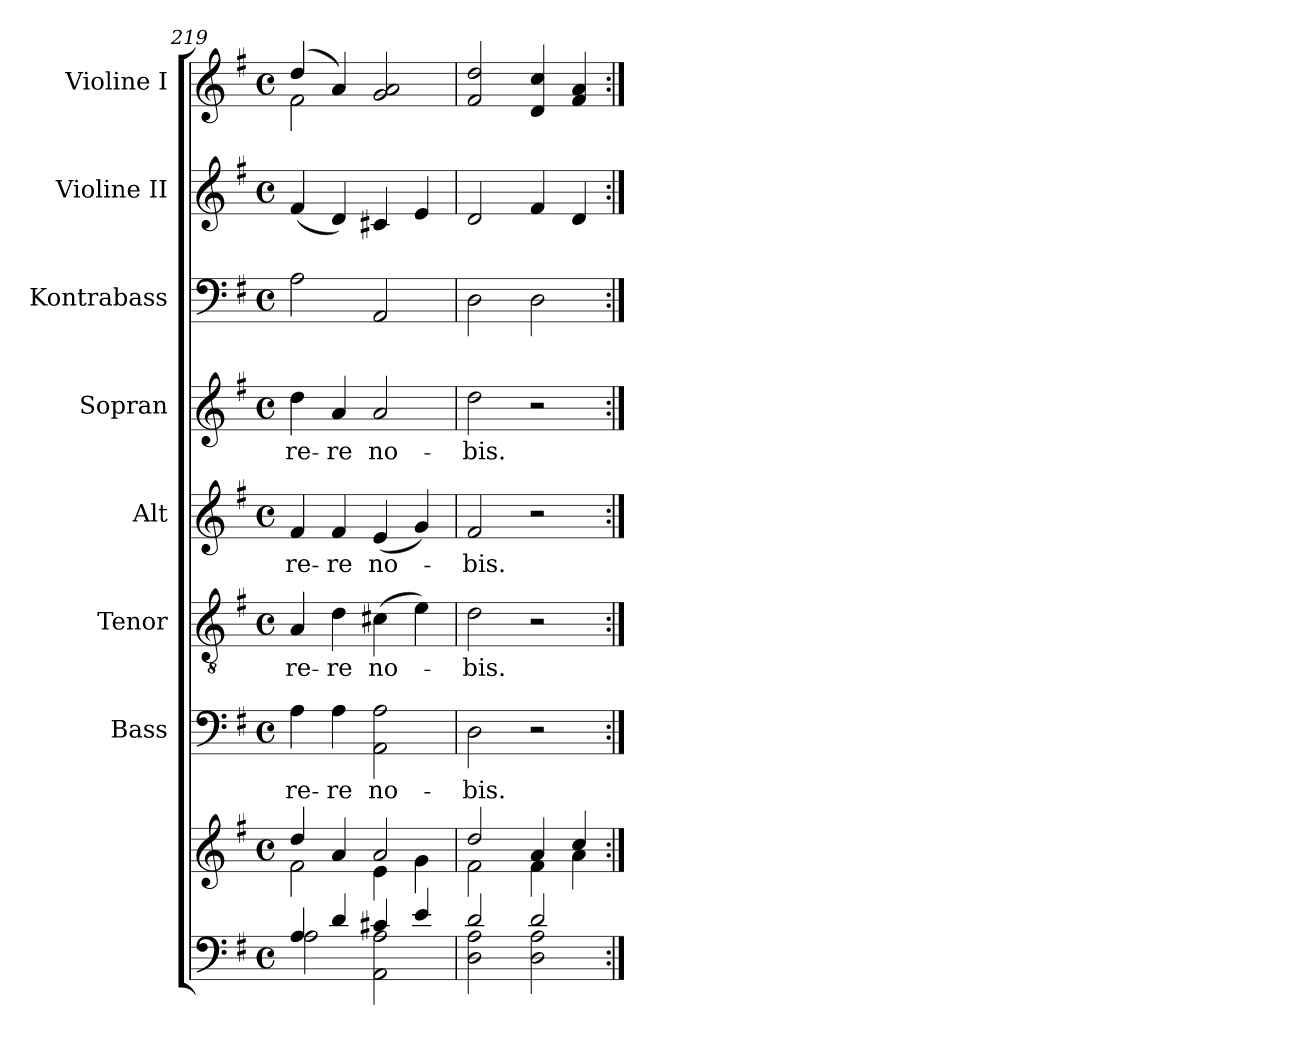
**kern	**kern	**kern	**text	**kern	**text	**kern	**text	**kern	**text	**kern	**kern	**kern
*part8	*part8	*part7	*part7	*part6	*part6	*part5	*part5	*part4	*part4	*part3	*part2	*part1
*staff9	*staff8	*staff7	*staff7	*staff6	*staff6	*staff5	*staff5	*staff4	*staff4	*staff3	*staff2	*staff1
*	*	*I"Bass	*	*I"Tenor	*	*I"Alt	*	*I"Sopran	*	*I"Kontrabass	*I"Violine II	*I"Violine I
*	*	*I'B.	*	*I'T.	*	*I'A.	*	*I'S.	*	*I'Kb.	*I'Vl. II	*I'Vl. I
*clefF4	*clefG2	*clefF4	*	*clefGv2	*	*clefG2	*	*clefG2	*	*clefF4	*clefG2	*clefG2
*	*	*	*	*	*	*	*	*	*	*ITrd7c12	*	*
*k[f#]	*k[f#]	*k[f#]	*	*k[f#]	*	*k[f#]	*	*k[f#]	*	*k[f#]	*k[f#]	*k[f#]
*G:	*G:	*G:	*	*G:	*	*G:	*	*G:	*	*G:	*G:	*G:
*M4/4	*M4/4	*M4/4	*	*M4/4	*	*M4/4	*	*M4/4	*	*M4/4	*M4/4	*M4/4
*met(c)	*met(c)	*met(c)	*	*met(c)	*	*met(c)	*	*met(c)	*	*met(c)	*met(c)	*met(c)
=219	=219	=219	=219	=219	=219	=219	=219	=219	=219	=219	=219	=219
*^	*^	*	*	*	*	*	*	*	*	*	*	*
!	!	!	!	!	!LO:LY:b	!	!LO:LY:b	!	!LO:LY:b	!	!LO:LY:b	!	!	!
*	*	*	*	*	*	*	*	*	*	*	*	*	*	*^
4A/	2A\	4dd/	2f#\	4A\	-re-	4A/	-re-	4f#/	-re-	4dd\	-re-	2AA\	(<4f#/	(4dd/	2f#\
!	!	!	!	!	!LO:LY:b	!	!LO:LY:b	!	!LO:LY:b	!	!LO:LY:b	!	!	!	!
4d/	.	4a/	.	4A\	-re	4d\	-re	4f#/	-re	4a/	-re	.	4d/)	4a/)	.
!	!	!	!	!	!LO:LY:b	!	!LO:LY:b	!	!LO:LY:b	!	!LO:LY:b	!	!	!	!
4c#X/	2AA\ 2A\	2a/	4e\	2AA\ 2A\	no-	(>4c#X\	no-	(<4e/	no-	2a/	no-	2AAA/	4c#X/	2g/ 2a/	2ryy
4e/	.	.	4g\	.	.	4e\)	.	4g/)	.	.	.	.	4e/	.	.
*	*	*	*	*	*	*	*	*	*	*	*	*	*	*v	*v
=220	=220	=220	=220	=220	=220	=220	=220	=220	=220	=220	=220	=220	=220	=220
!	!	!	!	!	!LO:LY:b	!	!LO:LY:b	!	!LO:LY:b	!	!LO:LY:b	!	!	!
2d/	2D\ 2A\	2dd/	2f#\	2D\	-bis.	2d\	-bis.	2f#/	-bis.	2dd\	-bis.	2DD\	2d/	2f#/ 2dd/
2d/	2D\ 2A\	4a/	4f#\	2r	.	2r	.	2r	.	2r	.	2DD\	4f#/	4d/ 4cc/
.	.	4cc/	4a\	.	.	.	.	.	.	.	.	.	4d/	4f#/ 4a/
*v	*v	*	*	*	*	*	*	*	*	*	*	*	*	*
*	*v	*v	*	*	*	*	*	*	*	*	*	*	*
=:|!	=:|!	=:|!	=:|!	=:|!	=:|!	=:|!	=:|!	=:|!	=:|!	=:|!	=:|!	=:|!
*-	*-	*-	*-	*-	*-	*-	*-	*-	*-	*-	*-	*-
